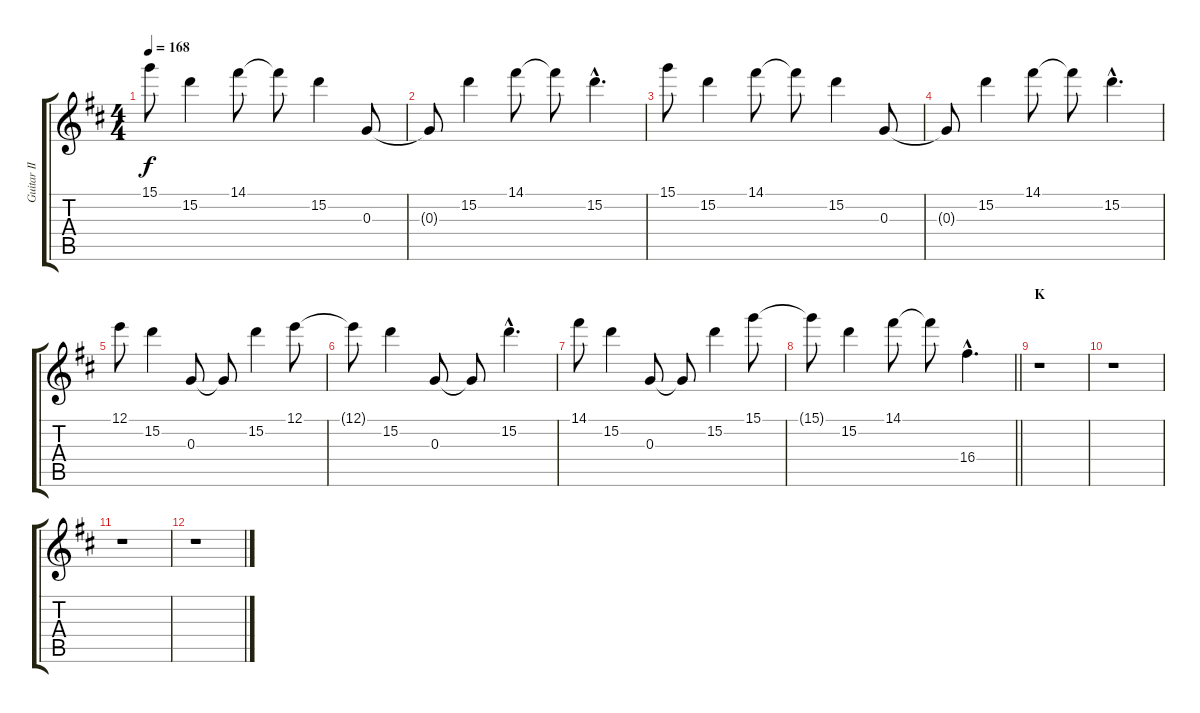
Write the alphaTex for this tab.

\track ("Guitar II" "Guitar II") {instrument distortionguitar}
\staff {score tabs}
\tuning (E4 B3 G3 D3 A2 E2) {hide}
\ts (4 4)
\tempo 168
\clef g2
\ks d
15.1.8{dy f} 15.2.4 14.1.8 14.1{t}.8 15.2.4 0.3.8 |
0.3{t}.8 15.2.4 14.1.8 14.1{t}.8 15.2{hac}.4{d} |
15.1.8 15.2.4 14.1.8 14.1{t}.8 15.2.4 0.3.8 |
0.3{t}.8 15.2.4 14.1.8 14.1{t}.8 15.2{hac}.4{d} |
12.1.8 15.2.4 0.3.8 0.3{t}.8 15.2.4 12.1.8 |
12.1{t}.8 15.2.4 0.3.8 0.3{t}.8 15.2{hac}.4{d} |
14.1.8 15.2.4 0.3.8 0.3{t}.8 15.2.4 15.1.8 |
\barLineRight lightlight
15.1{t}.8 15.2.4 14.1.8 14.1{t}.8 16.4{hac}.4{d} |
\section ("" "K")
r.1 |
r.1 |
r.1 |
r.1
